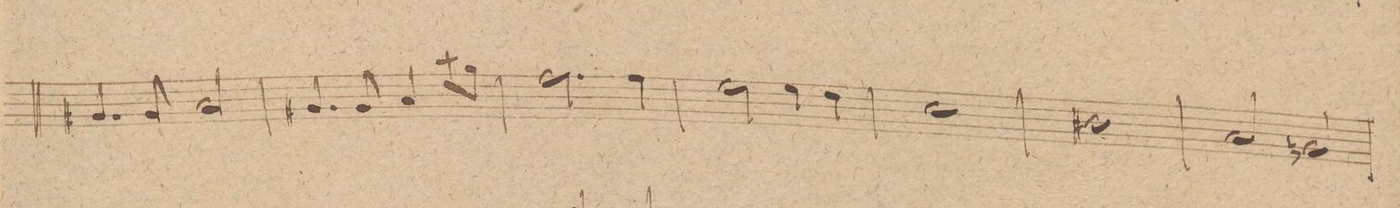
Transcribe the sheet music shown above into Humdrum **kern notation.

**kern	**dynam
*I"Clarnetto 1mo in A.	*
*clefG2	*
*k[]	*
*met(c|)	*
*M2/2	*
4.g#X/	.
8g#/	.
2a/	.
=141	=141
4.g#X/	.
8g#/	.
4a/	.
8aa\L	.
8gg\J	.
=142	=142
2.ff\	.
4ff\	.
=143	=143
2ee\	.
4ee\	.
4dd\	.
=144	=144
1cc	.
=145	=145
1b#X	.
=146	=146
2a/	.
2gn/	.
=147	=147
*-	*-
